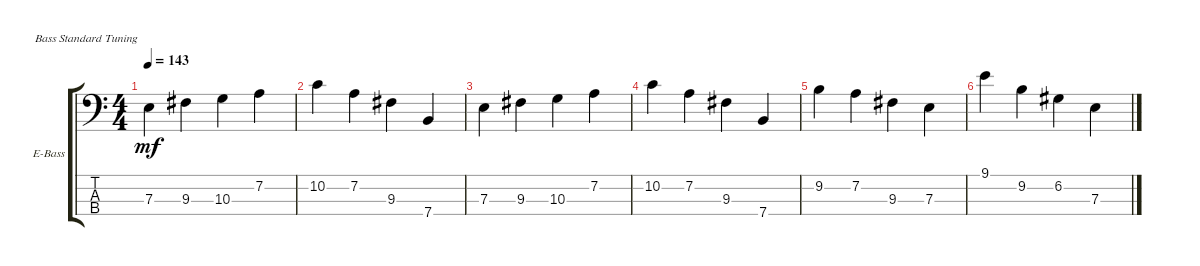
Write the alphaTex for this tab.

\defaultSystemsLayout 4
\bracketExtendMode groupsimilarinstruments
\firstSystemTrackNameOrientation horizontal
\otherSystemsTrackNameOrientation horizontal
\track ("Electric Bass" "E-Bass") {instrument electricbassfinger}
\staff {score tabs}
\tuning (G2 D2 A1 E1)
\ts (4 4)
\tempo 143
\clef f4
\ks c
7.3.4{dy mf} 9.3.4 10.3.4 7.2.4 |
10.2.4 7.2.4 9.3.4 7.4.4 |
7.3.4 9.3.4 10.3.4 7.2.4 |
10.2.4 7.2.4 9.3.4 7.4.4 |
9.2.4 7.2.4 9.3.4 7.3.4 |
9.1.4 9.2.4 6.2.4 7.3.4
